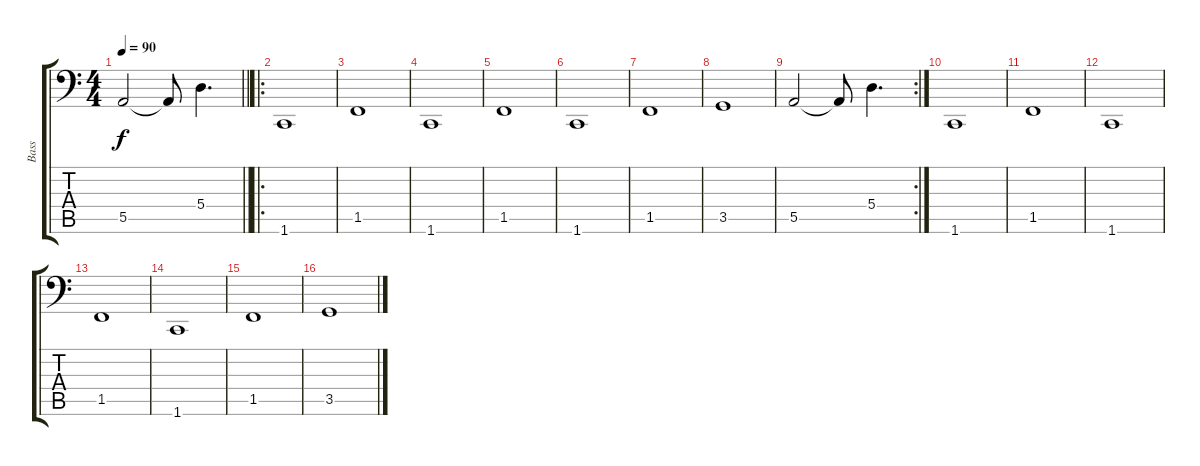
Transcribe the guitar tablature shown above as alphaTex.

\track ("Bass" "Bass") {instrument electricbassfinger}
\staff {score tabs}
\tuning (C3 G2 D2 A1 E1 B0) {hide}
\ts (4 4)
\tempo 90
\clef f4
\barLineRight lightlight
\ks c
5.5.2{dy f} 5.5{t}.8 5.4.4{d} |
\ro
1.6.1 |
1.5.1 |
1.6.1 |
1.5.1 |
1.6.1 |
1.5.1 |
3.5.1 |
\rc 2
5.5.2 5.5{t}.8 5.4.4{d} |
1.6.1 |
1.5.1 |
1.6.1 |
1.5.1 |
1.6.1 |
1.5.1 |
3.5.1
